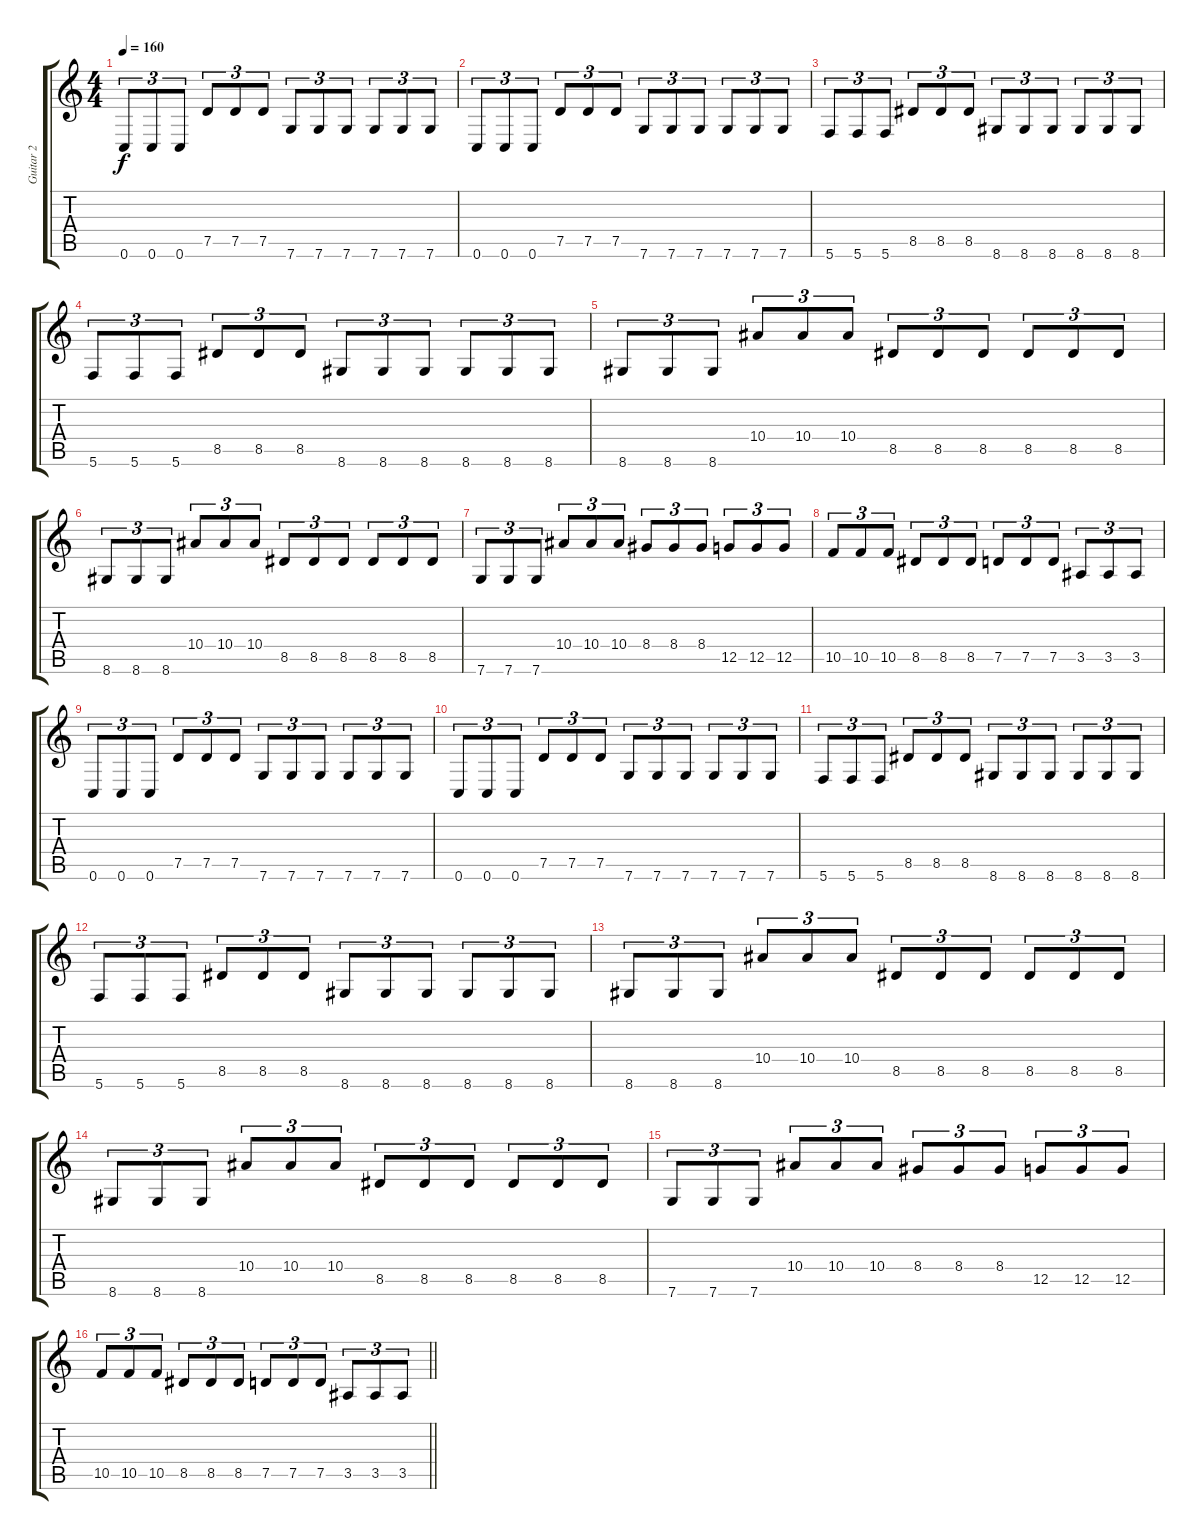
\track ("Guitar 2" "Guitar 2") {instrument overdrivenguitar}
\staff {score tabs}
\tuning (D4 A3 F3 C3 G2 C2) {hide}
\ts (4 4)
\tempo 160
\clef g2
\ks c
0.6.8{tu (3 2) dy f instrument overdrivenguitar} 0.6.8{tu (3 2)} 0.6.8{tu (3 2)} 7.5.8{tu (3 2)} 7.5.8{tu (3 2)} 7.5.8{tu (3 2)} 7.6.8{tu (3 2)} 7.6.8{tu (3 2)} 7.6.8{tu (3 2)} 7.6.8{tu (3 2)} 7.6.8{tu (3 2)} 7.6.8{tu (3 2)} |
0.6.8{tu (3 2)} 0.6.8{tu (3 2)} 0.6.8{tu (3 2)} 7.5.8{tu (3 2)} 7.5.8{tu (3 2)} 7.5.8{tu (3 2)} 7.6.8{tu (3 2)} 7.6.8{tu (3 2)} 7.6.8{tu (3 2)} 7.6.8{tu (3 2)} 7.6.8{tu (3 2)} 7.6.8{tu (3 2)} |
5.6.8{tu (3 2)} 5.6.8{tu (3 2)} 5.6.8{tu (3 2)} 8.5.8{tu (3 2)} 8.5.8{tu (3 2)} 8.5.8{tu (3 2)} 8.6.8{tu (3 2)} 8.6.8{tu (3 2)} 8.6.8{tu (3 2)} 8.6.8{tu (3 2)} 8.6.8{tu (3 2)} 8.6.8{tu (3 2)} |
5.6.8{tu (3 2)} 5.6.8{tu (3 2)} 5.6.8{tu (3 2)} 8.5.8{tu (3 2)} 8.5.8{tu (3 2)} 8.5.8{tu (3 2)} 8.6.8{tu (3 2)} 8.6.8{tu (3 2)} 8.6.8{tu (3 2)} 8.6.8{tu (3 2)} 8.6.8{tu (3 2)} 8.6.8{tu (3 2)} |
8.6.8{tu (3 2)} 8.6.8{tu (3 2)} 8.6.8{tu (3 2)} 10.4.8{tu (3 2)} 10.4.8{tu (3 2)} 10.4.8{tu (3 2)} 8.5.8{tu (3 2)} 8.5.8{tu (3 2)} 8.5.8{tu (3 2)} 8.5.8{tu (3 2)} 8.5.8{tu (3 2)} 8.5.8{tu (3 2)} |
8.6.8{tu (3 2)} 8.6.8{tu (3 2)} 8.6.8{tu (3 2)} 10.4.8{tu (3 2)} 10.4.8{tu (3 2)} 10.4.8{tu (3 2)} 8.5.8{tu (3 2)} 8.5.8{tu (3 2)} 8.5.8{tu (3 2)} 8.5.8{tu (3 2)} 8.5.8{tu (3 2)} 8.5.8{tu (3 2)} |
7.6.8{tu (3 2)} 7.6.8{tu (3 2)} 7.6.8{tu (3 2)} 10.4.8{tu (3 2)} 10.4.8{tu (3 2)} 10.4.8{tu (3 2)} 8.4.8{tu (3 2)} 8.4.8{tu (3 2)} 8.4.8{tu (3 2)} 12.5.8{tu (3 2)} 12.5.8{tu (3 2)} 12.5.8{tu (3 2)} |
10.5.8{tu (3 2)} 10.5.8{tu (3 2)} 10.5.8{tu (3 2)} 8.5.8{tu (3 2)} 8.5.8{tu (3 2)} 8.5.8{tu (3 2)} 7.5.8{tu (3 2)} 7.5.8{tu (3 2)} 7.5.8{tu (3 2)} 3.5.8{tu (3 2)} 3.5.8{tu (3 2)} 3.5.8{tu (3 2)} |
0.6.8{tu (3 2)} 0.6.8{tu (3 2)} 0.6.8{tu (3 2)} 7.5.8{tu (3 2)} 7.5.8{tu (3 2)} 7.5.8{tu (3 2)} 7.6.8{tu (3 2)} 7.6.8{tu (3 2)} 7.6.8{tu (3 2)} 7.6.8{tu (3 2)} 7.6.8{tu (3 2)} 7.6.8{tu (3 2)} |
0.6.8{tu (3 2)} 0.6.8{tu (3 2)} 0.6.8{tu (3 2)} 7.5.8{tu (3 2)} 7.5.8{tu (3 2)} 7.5.8{tu (3 2)} 7.6.8{tu (3 2)} 7.6.8{tu (3 2)} 7.6.8{tu (3 2)} 7.6.8{tu (3 2)} 7.6.8{tu (3 2)} 7.6.8{tu (3 2)} |
5.6.8{tu (3 2)} 5.6.8{tu (3 2)} 5.6.8{tu (3 2)} 8.5.8{tu (3 2)} 8.5.8{tu (3 2)} 8.5.8{tu (3 2)} 8.6.8{tu (3 2)} 8.6.8{tu (3 2)} 8.6.8{tu (3 2)} 8.6.8{tu (3 2)} 8.6.8{tu (3 2)} 8.6.8{tu (3 2)} |
5.6.8{tu (3 2)} 5.6.8{tu (3 2)} 5.6.8{tu (3 2)} 8.5.8{tu (3 2)} 8.5.8{tu (3 2)} 8.5.8{tu (3 2)} 8.6.8{tu (3 2)} 8.6.8{tu (3 2)} 8.6.8{tu (3 2)} 8.6.8{tu (3 2)} 8.6.8{tu (3 2)} 8.6.8{tu (3 2)} |
8.6.8{tu (3 2)} 8.6.8{tu (3 2)} 8.6.8{tu (3 2)} 10.4.8{tu (3 2)} 10.4.8{tu (3 2)} 10.4.8{tu (3 2)} 8.5.8{tu (3 2)} 8.5.8{tu (3 2)} 8.5.8{tu (3 2)} 8.5.8{tu (3 2)} 8.5.8{tu (3 2)} 8.5.8{tu (3 2)} |
8.6.8{tu (3 2)} 8.6.8{tu (3 2)} 8.6.8{tu (3 2)} 10.4.8{tu (3 2)} 10.4.8{tu (3 2)} 10.4.8{tu (3 2)} 8.5.8{tu (3 2)} 8.5.8{tu (3 2)} 8.5.8{tu (3 2)} 8.5.8{tu (3 2)} 8.5.8{tu (3 2)} 8.5.8{tu (3 2)} |
7.6.8{tu (3 2)} 7.6.8{tu (3 2)} 7.6.8{tu (3 2)} 10.4.8{tu (3 2)} 10.4.8{tu (3 2)} 10.4.8{tu (3 2)} 8.4.8{tu (3 2)} 8.4.8{tu (3 2)} 8.4.8{tu (3 2)} 12.5.8{tu (3 2)} 12.5.8{tu (3 2)} 12.5.8{tu (3 2)} |
\barLineRight lightlight
10.5.8{tu (3 2)} 10.5.8{tu (3 2)} 10.5.8{tu (3 2)} 8.5.8{tu (3 2)} 8.5.8{tu (3 2)} 8.5.8{tu (3 2)} 7.5.8{tu (3 2)} 7.5.8{tu (3 2)} 7.5.8{tu (3 2)} 3.5.8{tu (3 2)} 3.5.8{tu (3 2)} 3.5.8{tu (3 2)}
